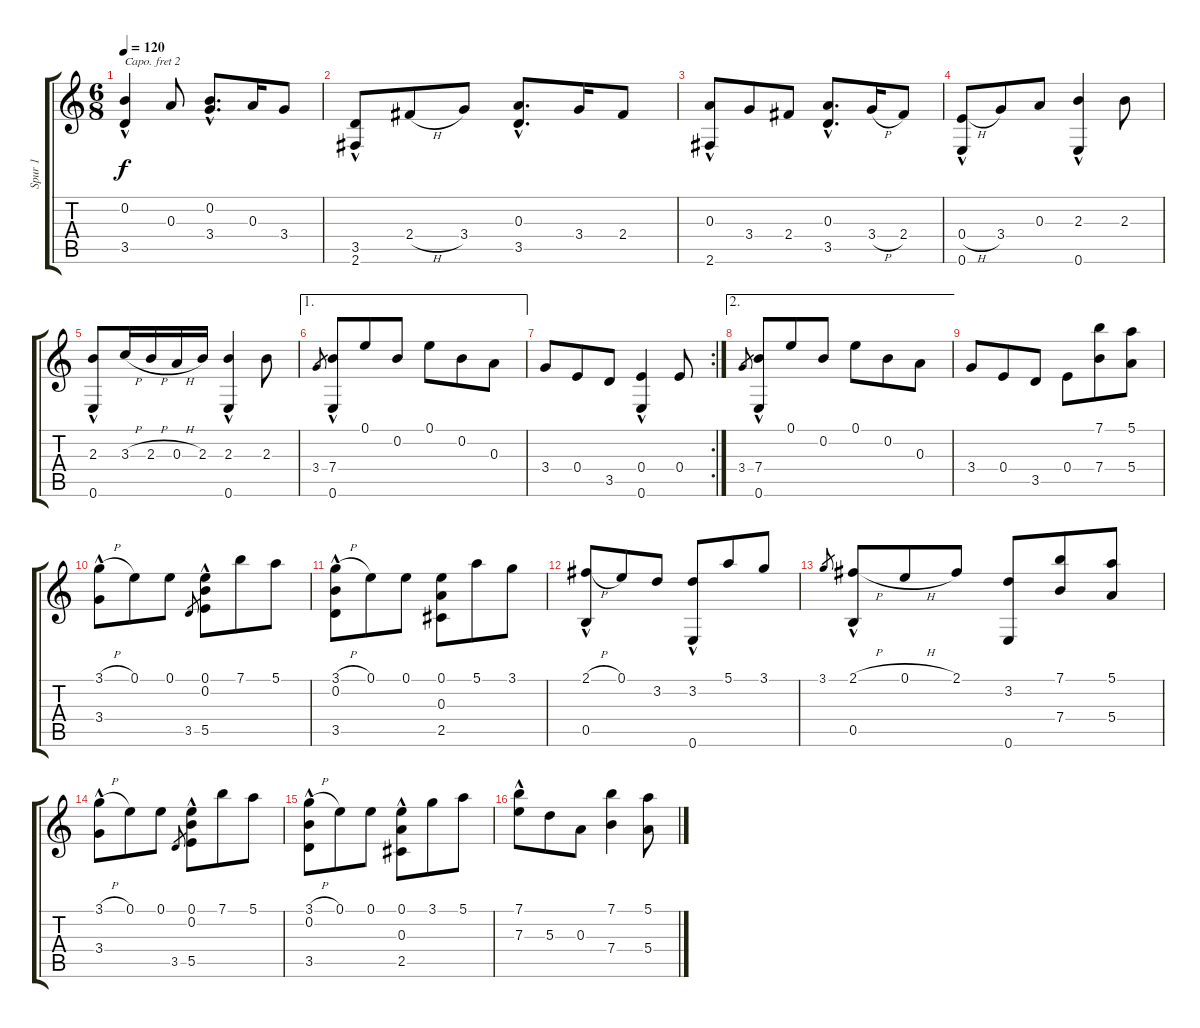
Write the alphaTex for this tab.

\track ("Spur 1" "Spur 1") {instrument acousticguitarnylon}
\staff {score tabs}
\capo 2
\tuning (D4 A3 G3 D3 A2 D2) {hide}
\ts (6 8)
\tempo 120
\clef g2
\ks c
(0.2 3.5{hac}).4{dy f} 0.3.8 (0.2{hac} 3.4{hac}).8{d} 0.3.16 3.4.8 |
(3.5 2.6{hac}).8 2.4{h}.8 3.4.8 (0.3{hac} 3.5{hac}).8{d} 3.4.16 2.4.8 |
(0.3 2.6{hac}).8 3.4.8 2.4.8 (0.3{hac} 3.5).8{d} 3.4{h}.16 2.4.8 |
(0.4{h} 0.6{hac}).8 3.4.8 0.3.8 (2.3 0.6{hac}).4 2.3.8 |
(2.3 0.6{hac}).8 3.3{h}.16 2.3{h}.16 0.3{h}.16 2.3.16 (2.3 0.6{hac}).4 2.3.8 |
\ae 1
3.4.8{gr} (7.4 0.6{hac}).8 0.1.8 0.2.8 0.1.8 0.2.8 0.3.8 |
\rc 2
3.4.8 0.4.8 3.5.8 (0.4 0.6{hac}).4 0.4.8 |
\ae 2
3.4.8{gr} (7.4{hac} 0.6).8 0.1.8 0.2.8 0.1.8 0.2.8 0.3.8 |
3.4.8 0.4.8 3.5.8 0.4.8 (7.1 7.4).8 (5.1 5.4).8 |
(3.1{h} 3.4{hac}).8 0.1.8 0.1.8 3.5.8{gr} (0.1 0.2 5.5{hac}).8 7.1.8 5.1.8 |
(3.1{h} 0.2 3.5{hac}).8 0.1.8 0.1.8 (0.1 0.3 2.5).8 5.1.8 3.1.8 |
(2.1{h} 0.5{hac}).8 0.1.8 3.2.8 (3.2 0.6{hac}).8 5.1.8 3.1.8 |
3.1.8{gr} (2.1{h} 0.5{hac}).8 0.1{h}.8 2.1.8 (3.2 0.6).8 (7.1 7.4).8 (5.1 5.4).8 |
(3.1{h} 3.4{hac}).8 0.1.8 0.1.8 3.5.8{gr} (0.1 0.2{hac} 5.5).8 7.1.8 5.1.8 |
(3.1{h} 0.2 3.5{hac}).8 0.1.8 0.1.8 (0.1 0.3 2.5{hac}).8 3.1.8 5.1.8 |
(7.1{hac} 7.3).8 5.3.8 0.3.8 (7.1 7.4).4 (5.1 5.4).8
